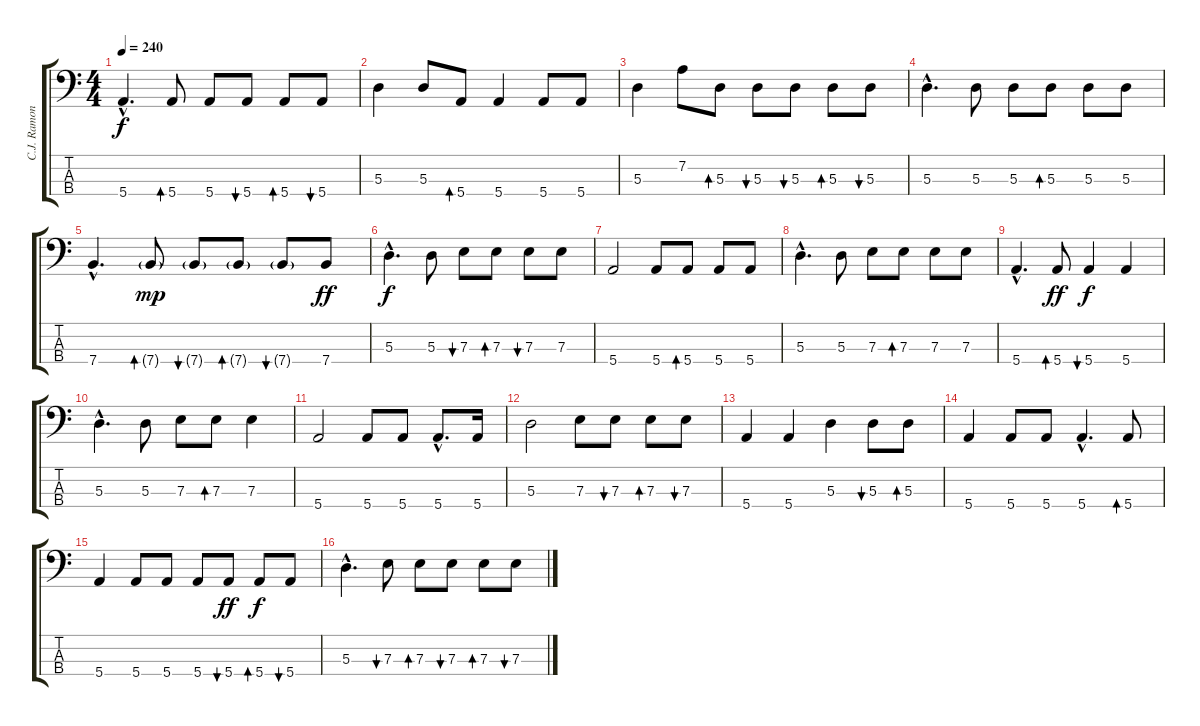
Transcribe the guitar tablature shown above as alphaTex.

\track ("C.J. Ramone" "C.J. Ramon") {instrument electricbasspick}
\staff {score tabs}
\tuning (G2 D2 A1 E1) {hide}
\ts (4 4)
\tempo 240
\clef f4
\ks c
5.4{hac}.4{d dy f} 5.4.8{bd 240} 5.4.8 5.4.8{bu 240} 5.4.8{bd 240} 5.4.8{bu 240} |
5.3.4 5.3.8 5.4.8{bd 240} 5.4.4 5.4.8 5.4.8 |
5.3.4 7.2.8 5.3.8{bd 240} 5.3.8{bu 240} 5.3.8{bu 240} 5.3.8{bd 240} 5.3.8{bu 240} |
5.3{hac}.4{d} 5.3.8 5.3.8 5.3.8{bd 240} 5.3.8 5.3.8 |
7.4{hac}.4{d} 7.4{g}.8{bd 120 dy mp} 7.4{g}.8{bu 240} 7.4{g}.8{bd 240} 7.4{g}.8{bu 240} 7.4.8{dy ff} |
5.3{hac}.4{d dy f} 5.3.8 7.3.8{bu 240} 7.3.8{bd 240} 7.3.8{bu 240} 7.3.8 |
5.4.2 5.4.8 5.4.8{bd 240} 5.4.8 5.4.8 |
5.3{hac}.4{d} 5.3.8 7.3.8 7.3.8{bd 240} 7.3.8 7.3.8 |
5.4{hac}.4{d} 5.4.8{bd 240 dy ff} 5.4.4{bu 240 dy f} 5.4.4 |
5.3{hac}.4{d} 5.3.8 7.3.8 7.3.8{bd 240} 7.3.4 |
5.4.2 5.4.8 5.4.8 5.4{hac}.8{d} 5.4.16 |
5.3.2 7.3.8 7.3.8{bu 240} 7.3.8{bd 240} 7.3.8{bu 240} |
5.4.4 5.4.4 5.3.4 5.3.8{bu 240} 5.3.8{bd 240} |
5.4.4 5.4.8 5.4.8 5.4{hac}.4{d} 5.4.8{bd 240} |
5.4.4 5.4.8 5.4.8 5.4.8 5.4.8{bu 240 dy ff} 5.4.8{bd 240 dy f} 5.4.8{bu 240} |
5.3{hac}.4{d} 7.3.8{bu 240} 7.3.8{bd 240} 7.3.8{bu 240} 7.3.8{bd 240} 7.3.8{bu 240}
